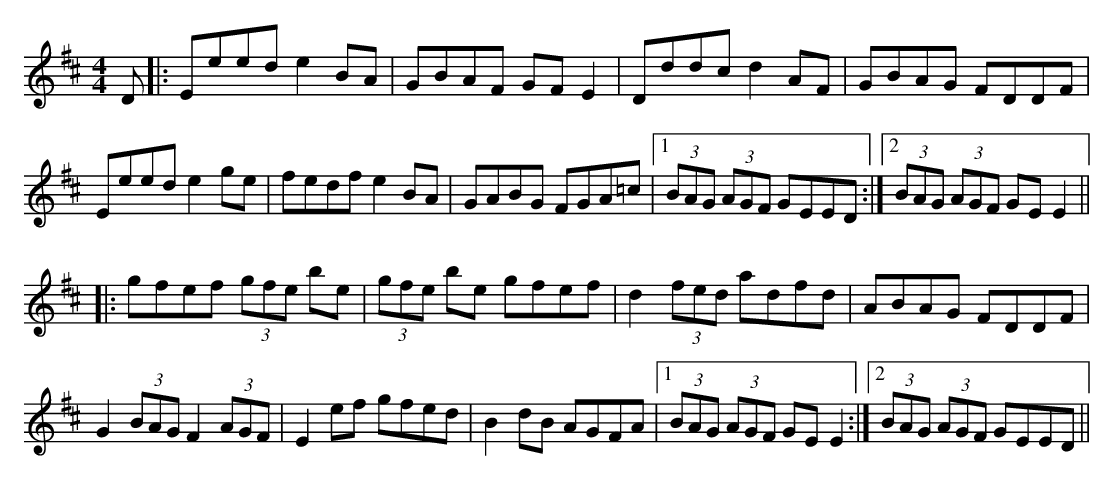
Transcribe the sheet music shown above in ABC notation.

X:1
M:4/4
K:Edor
D|:Eeed e2 BA|GBAF GFE2|Dddc d2AF|GBAG FDDF|
Eeed e2ge|fedf e2BA|GABG FGA=c|1 (3BAG (3AGF GEED:|2 (3BAG (3AGF GEE2||
|:gfef (3gfe be|(3gfe be gfef|d2 (3fed adfd|ABAG FDDF|
G2 (3BAG F2 (3AGF|E2ef gfed|B2dB AGFA|1 (3BAG (3AGF GEE2:|2 (3BAG (3AGF GEED||
